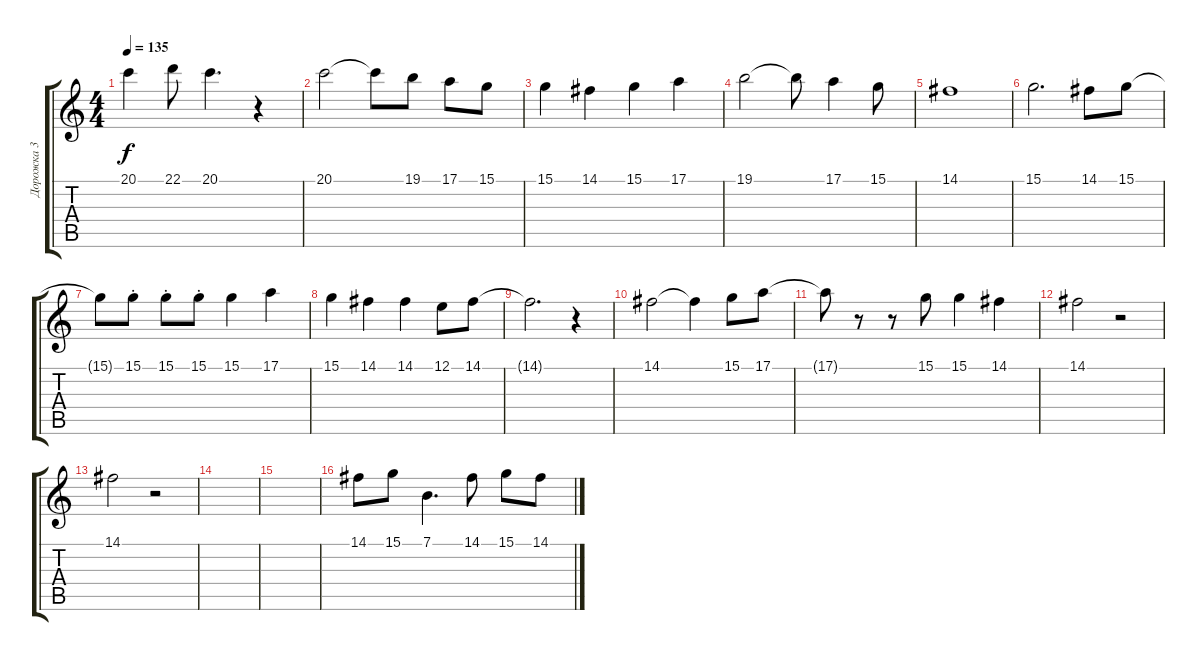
\track ("Дорожка 3" "Дорожка 3") {instrument brightacousticpiano}
\staff {score tabs}
\tuning (E4 B3 G3 D3 A2 E2) {hide}
\ts (4 4)
\tempo 135
\clef g2
\ks c
20.1{t}.4{dy f} 22.1.8 20.1.4{d} r.4 |
20.1.2 20.1{t}.8 19.1.8 17.1.8 15.1.8 |
15.1.4 14.1.4 15.1.4 17.1.4 |
19.1.2 19.1{t}.8 17.1.4 15.1.8 |
14.1.1 |
15.1.2{d} 14.1.8 15.1.8 |
15.1{t}.8 15.1{st}.8 15.1{st}.8 15.1{st}.8 15.1.4 17.1.4 |
15.1.4 14.1.4 14.1.4 12.1.8 14.1.8 |
14.1{t}.2{d} r.4 |
14.1.2 14.1{t}.4 15.1.8 17.1.8 |
17.1{t}.8 r.8 r.8 15.1.8 15.1.4 14.1.4 |
14.1.2 r.2 |
14.1.2 r.2 |
|
|
14.1.8 15.1.8 7.1.4{d} 14.1.8 15.1.8 14.1.8
